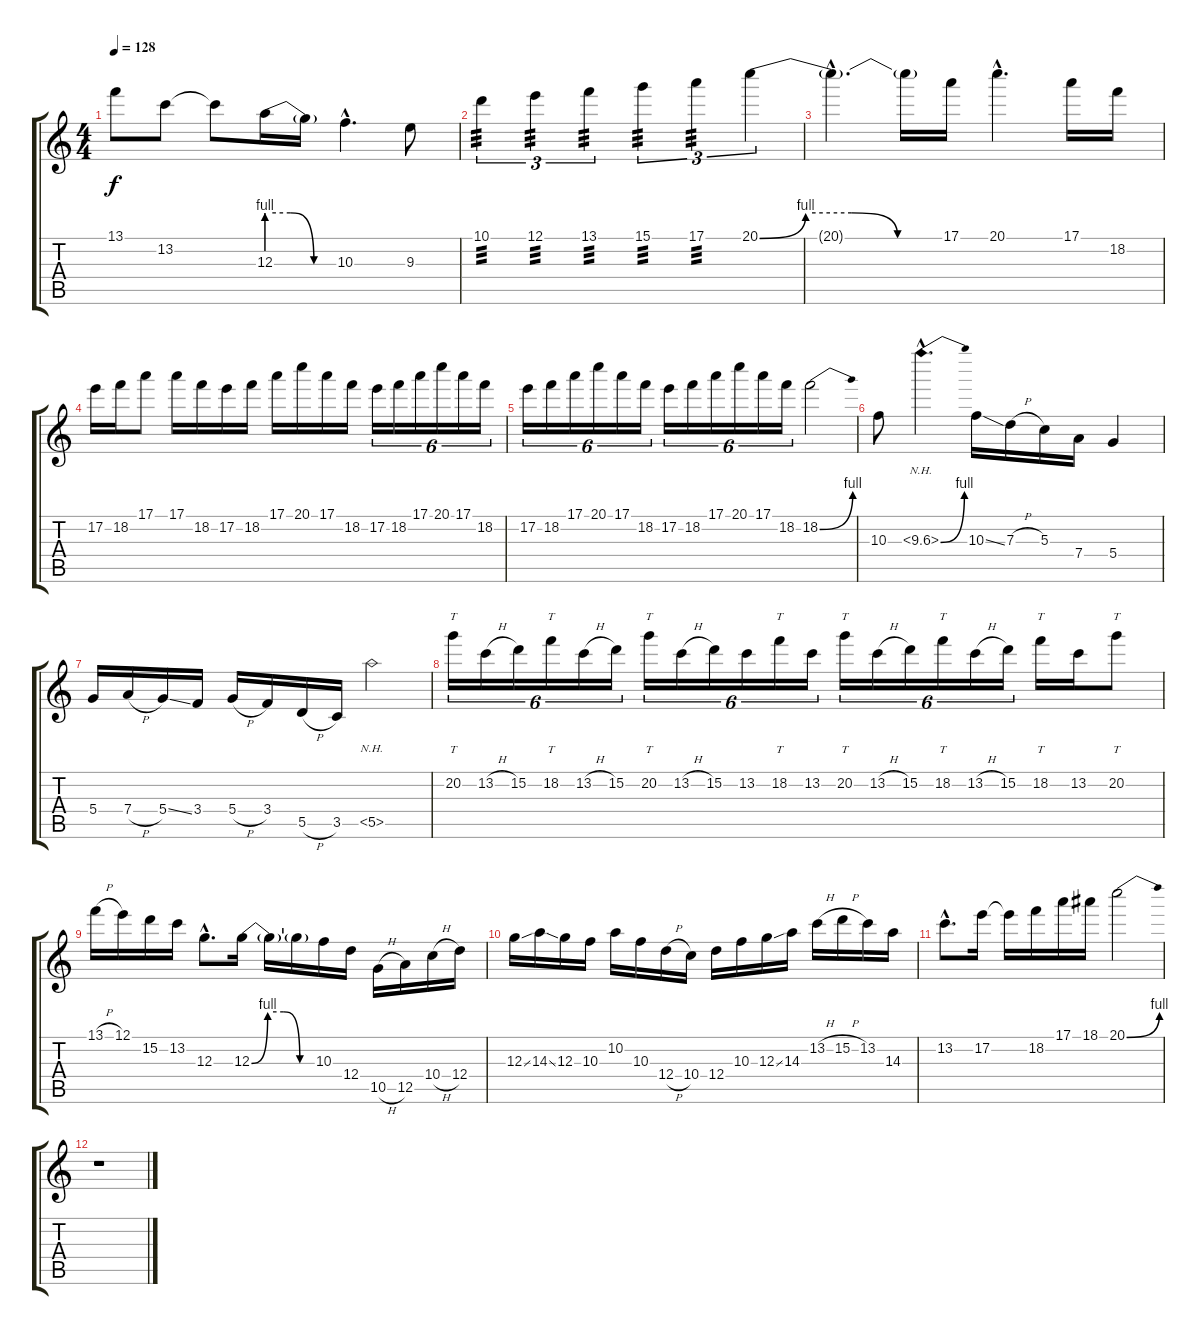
\track "" {instrument distortionguitar}
\staff {score tabs}
\tuning (E4 B3 G3 D3 A2 E2) {hide}
\ts (4 4)
\tempo 128
\clef g2
\ks c
13.1.8{dy f} 13.2.8 13.2{t}.8 12.3{be (custom 0 4 20 4 40 0 60 0)}.16 12.3{t}.16 10.3{hac}.4{d} 9.3.8 |
10.1.4{tu (3 2) tp 3} 12.1.4{tu (3 2) tp 3} 13.1.4{tu (3 2) tp 3} 15.1.4{tu (3 2) tp 3} 17.1.4{tu (3 2) tp 3} 20.1{be (custom 0 0 15 4 30 4 45 0 60 0)}.4{tu (3 2)} |
20.1{hac t}.4{d} 20.1{t}.16 17.1.16 20.1{hac}.4{d} 17.1.16 18.2.16 |
17.2.16 18.2.16 17.1.8 17.1.16 18.2.16 17.2.16 18.2.16 17.1.16 20.1.16 17.1.16 18.2.16 17.2.16{tu (6 4)} 18.2.16{tu (6 4)} 17.1.16{tu (6 4)} 20.1.16{tu (6 4)} 17.1.16{tu (6 4)} 18.2.16{tu (6 4)} |
17.2.16{tu (6 4)} 18.2.16{tu (6 4)} 17.1.16{tu (6 4)} 20.1.16{tu (6 4)} 17.1.16{tu (6 4)} 18.2.16{tu (6 4)} 17.2.16{tu (6 4)} 18.2.16{tu (6 4)} 17.1.16{tu (6 4)} 20.1.16{tu (6 4)} 17.1.16{tu (6 4)} 18.2.16{tu (6 4)} 18.2{be (bend 0 0 60 4)}.2 |
10.3.8 10.3{be (bend 0 0 60 4) nh hac}.4{d} 10.3{ss}.16 7.3{h}.16 5.3.16 7.4.16 5.4.4 |
5.4.16 7.4{h}.16 5.4{ss}.16 3.4.16 5.4{h}.16 3.4.16 5.5{h}.16 3.5.16 5.5{nh}.2 |
20.2.16{tt tu (6 4)} 13.2{h}.16{tu (6 4)} 15.2.16{tu (6 4)} 18.2.16{tt tu (6 4)} 13.2{h}.16{tu (6 4)} 15.2.16{tu (6 4)} 20.2.16{tt tu (6 4)} 13.2{h}.16{tu (6 4)} 15.2.16{tu (6 4)} 13.2.16{tu (6 4)} 18.2.16{tt tu (6 4)} 13.2.16{tu (6 4)} 20.2.16{tt tu (6 4)} 13.2{h}.16{tu (6 4)} 15.2.16{tu (6 4)} 18.2.16{tt tu (6 4)} 13.2{h}.16{tu (6 4)} 15.2.16{tu (6 4)} 18.2.16{tt} 13.2.16 20.2.8{tt} |
13.1{h}.16 12.1.16 15.2.16 13.2.16 12.3{hac}.8{d} 12.3{be (custom 0 0 15 4 30 4 45 0 60 0)}.16 12.3{t}.16 12.3{t}.16 10.3.16 12.4.16 10.5{h}.16 12.5.16 10.4{h}.16 12.4.16 |
12.3{ss}.16 14.3{ss}.16 12.3.16 10.3.16 10.2.16 10.3.16 12.4{h}.16 10.4.16 12.4.16 10.3.16 12.3{ss}.16 14.3.16 13.2{h}.16 15.2{h}.16 13.2.16 14.3.16 |
13.2{hac}.8{d} 17.2.16 17.2{t}.16 18.2.16 17.1.16 18.1.16 20.1{be (bend 0 0 60 4)}.2 |
r.1
